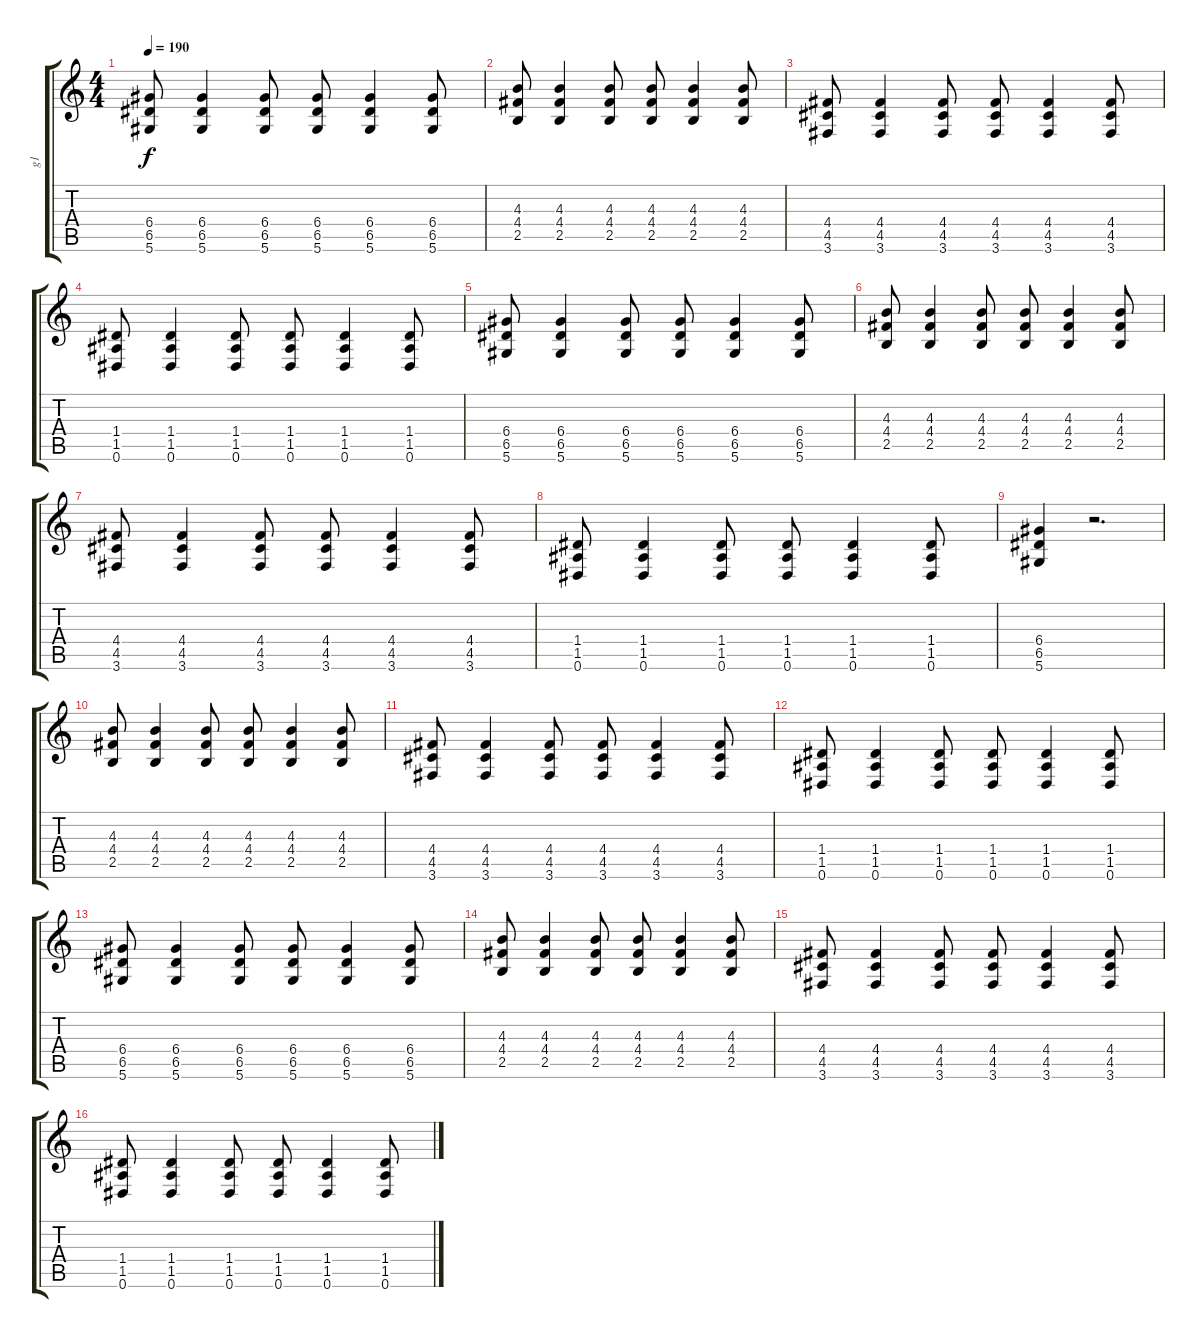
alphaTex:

\track ("g1" "g1") {instrument overdrivenguitar}
\staff {score tabs}
\tuning (E4 B3 G3 D3 A2 Eb2) {hide}
\ts (4 4)
\tempo 190
\clef g2
\ks c
(6.4 6.5 5.6).8{dy f} (6.4 6.5 5.6).4 (6.4 6.5 5.6).8 (6.4 6.5 5.6).8 (6.4 6.5 5.6).4 (6.4 6.5 5.6).8 |
(4.3 4.4 2.5).8 (4.3 4.4 2.5).4 (4.3 4.4 2.5).8 (4.3 4.4 2.5).8 (4.3 4.4 2.5).4 (4.3 4.4 2.5).8 |
(4.4 4.5 3.6).8 (4.4 4.5 3.6).4 (4.4 4.5 3.6).8 (4.4 4.5 3.6).8 (4.4 4.5 3.6).4 (4.4 4.5 3.6).8 |
(1.4 1.5 0.6).8 (1.4 1.5 0.6).4 (1.4 1.5 0.6).8 (1.4 1.5 0.6).8 (1.4 1.5 0.6).4 (1.4 1.5 0.6).8 |
(6.4 6.5 5.6).8 (6.4 6.5 5.6).4 (6.4 6.5 5.6).8 (6.4 6.5 5.6).8 (6.4 6.5 5.6).4 (6.4 6.5 5.6).8 |
(4.3 4.4 2.5).8 (4.3 4.4 2.5).4 (4.3 4.4 2.5).8 (4.3 4.4 2.5).8 (4.3 4.4 2.5).4 (4.3 4.4 2.5).8 |
(4.4 4.5 3.6).8 (4.4 4.5 3.6).4 (4.4 4.5 3.6).8 (4.4 4.5 3.6).8 (4.4 4.5 3.6).4 (4.4 4.5 3.6).8 |
(1.4 1.5 0.6).8 (1.4 1.5 0.6).4 (1.4 1.5 0.6).8 (1.4 1.5 0.6).8 (1.4 1.5 0.6).4 (1.4 1.5 0.6).8 |
(6.4 6.5 5.6).4 r.2{d} |
(4.3 4.4 2.5).8 (4.3 4.4 2.5).4 (4.3 4.4 2.5).8 (4.3 4.4 2.5).8 (4.3 4.4 2.5).4 (4.3 4.4 2.5).8 |
(4.4 4.5 3.6).8 (4.4 4.5 3.6).4 (4.4 4.5 3.6).8 (4.4 4.5 3.6).8 (4.4 4.5 3.6).4 (4.4 4.5 3.6).8 |
(1.4 1.5 0.6).8 (1.4 1.5 0.6).4 (1.4 1.5 0.6).8 (1.4 1.5 0.6).8 (1.4 1.5 0.6).4 (1.4 1.5 0.6).8 |
(6.4 6.5 5.6).8 (6.4 6.5 5.6).4 (6.4 6.5 5.6).8 (6.4 6.5 5.6).8 (6.4 6.5 5.6).4 (6.4 6.5 5.6).8 |
(4.3 4.4 2.5).8 (4.3 4.4 2.5).4 (4.3 4.4 2.5).8 (4.3 4.4 2.5).8 (4.3 4.4 2.5).4 (4.3 4.4 2.5).8 |
(4.4 4.5 3.6).8 (4.4 4.5 3.6).4 (4.4 4.5 3.6).8 (4.4 4.5 3.6).8 (4.4 4.5 3.6).4 (4.4 4.5 3.6).8 |
(1.4 1.5 0.6).8 (1.4 1.5 0.6).4 (1.4 1.5 0.6).8 (1.4 1.5 0.6).8 (1.4 1.5 0.6).4 (1.4 1.5 0.6).8
